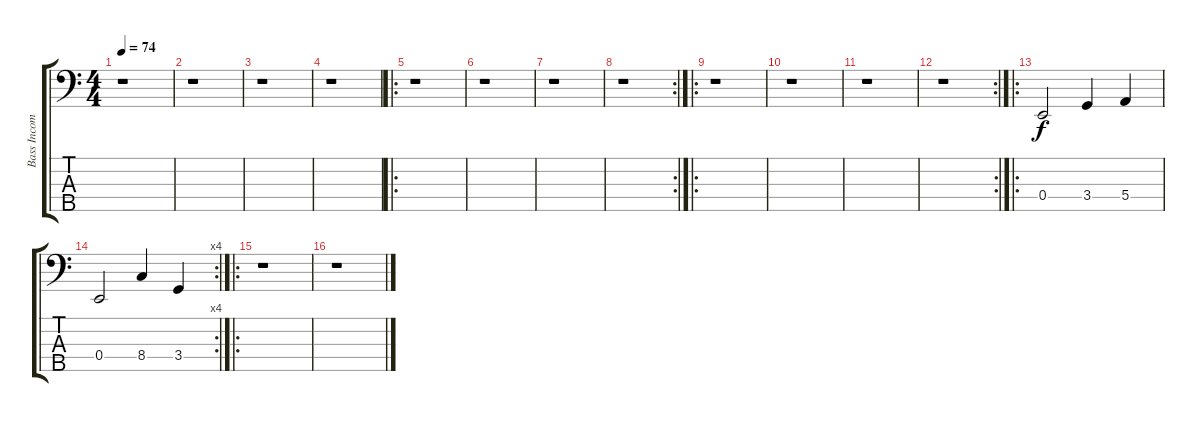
\track ("Bass Incomplete" "Bass Incom") {instrument electricbassfinger}
\staff {score tabs}
\tuning (G2 D2 A1 E1 B0) {hide}
\ts (4 4)
\tempo 74
\clef f4
\ks c
r.1{dy f instrument electricbassfinger} |
r.1 |
r.1 |
r.1 |
\ro
r.1 |
r.1 |
r.1 |
\rc 2
r.1 |
\ro
r.1 |
r.1 |
r.1 |
\rc 2
r.1 |
\ro
0.4.2 3.4.4 5.4.4 |
\rc 4
0.4.2 8.4.4 3.4.4 |
\ro
r.1 |
r.1
